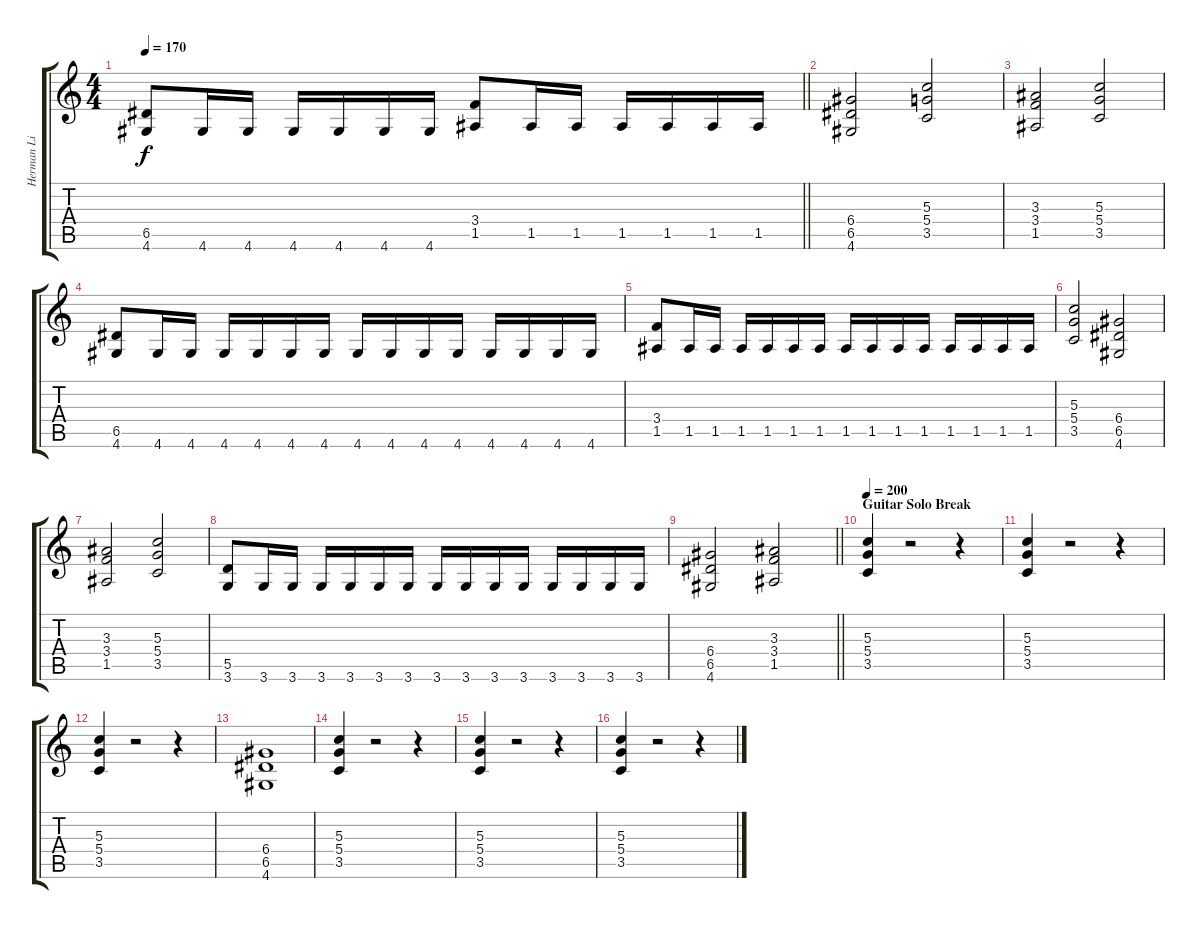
\track ("Herman Li (Rythm Guitar)" "Herman Li ") {instrument overdrivenguitar}
\staff {score tabs}
\tuning (E4 B3 G3 D3 A2 E2) {hide}
\ts (4 4)
\tempo 170
\clef g2
\barLineRight lightlight
\ks aminor
(6.5 4.6).8{dy f} 4.6.16 4.6.16 4.6.16 4.6.16 4.6.16 4.6.16 (3.4 1.5).8 1.5.16 1.5.16 1.5.16 1.5.16 1.5.16 1.5.16 |
(6.4 6.5 4.6).2 (5.3 5.4 3.5).2 |
(3.3 3.4 1.5).2 (5.3 5.4 3.5).2 |
(6.5 4.6).8 4.6.16 4.6.16 4.6.16 4.6.16 4.6.16 4.6.16 4.6.16 4.6.16 4.6.16 4.6.16 4.6.16 4.6.16 4.6.16 4.6.16 |
(3.4 1.5).8 1.5.16 1.5.16 1.5.16 1.5.16 1.5.16 1.5.16 1.5.16 1.5.16 1.5.16 1.5.16 1.5.16 1.5.16 1.5.16 1.5.16 |
(5.3 5.4 3.5).2 (6.4 6.5 4.6).2 |
(3.3 3.4 1.5).2 (5.3 5.4 3.5).2 |
(5.5 3.6).8 3.6.16 3.6.16 3.6.16 3.6.16 3.6.16 3.6.16 3.6.16 3.6.16 3.6.16 3.6.16 3.6.16 3.6.16 3.6.16 3.6.16 |
\barLineRight lightlight
(6.4 6.5 4.6).2 (3.3 3.4 1.5).2 |
\section ("" "Guitar Solo Break")
\tempo 200
(5.3 5.4 3.5).4 r.2 r.4 |
(5.3 5.4 3.5).4 r.2 r.4 |
(5.3 5.4 3.5).4 r.2 r.4 |
(6.4 6.5 4.6).1 |
(5.3 5.4 3.5).4 r.2 r.4 |
(5.3 5.4 3.5).4 r.2 r.4 |
(5.3 5.4 3.5).4 r.2 r.4
